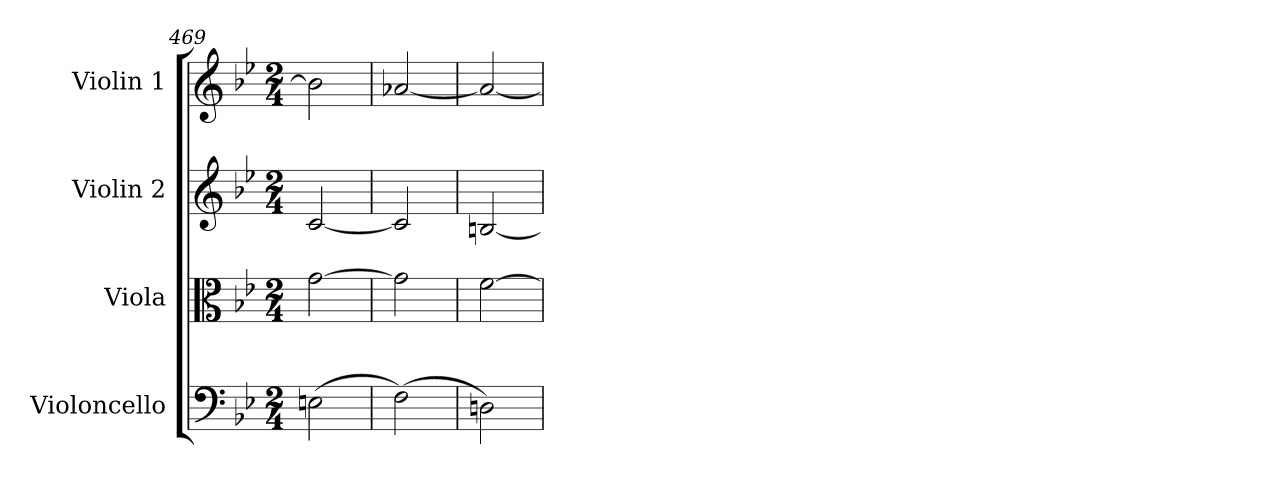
**kern	**kern	**kern	**kern
*part4	*part3	*part2	*part1
*staff4	*staff3	*staff2	*staff1
*I"Violoncello	*I"Viola	*I"Violin 2	*I"Violin 1
*I'Vc	*I'Vla	*I'Vln	*I'Vln
*clefF4	*clefC3	*clefG2	*clefG2
*k[b-e-]	*k[b-e-]	*k[b-e-]	*k[b-e-]
*M2/4	*M2/4	*M2/4	*M2/4
=469	=469	=469	=469
(>2En\	[2g\	[2c/	2b-\]
!!LO:LB:g=z
=470	=470	=470	=470
(>2F\)	2g\]	2c/]	[2a-X/
=471	=471	=471	=471
2Dn\)	[2f\	[2Bn/	2a-/_
=	=	=	=
*-	*-	*-	*-
